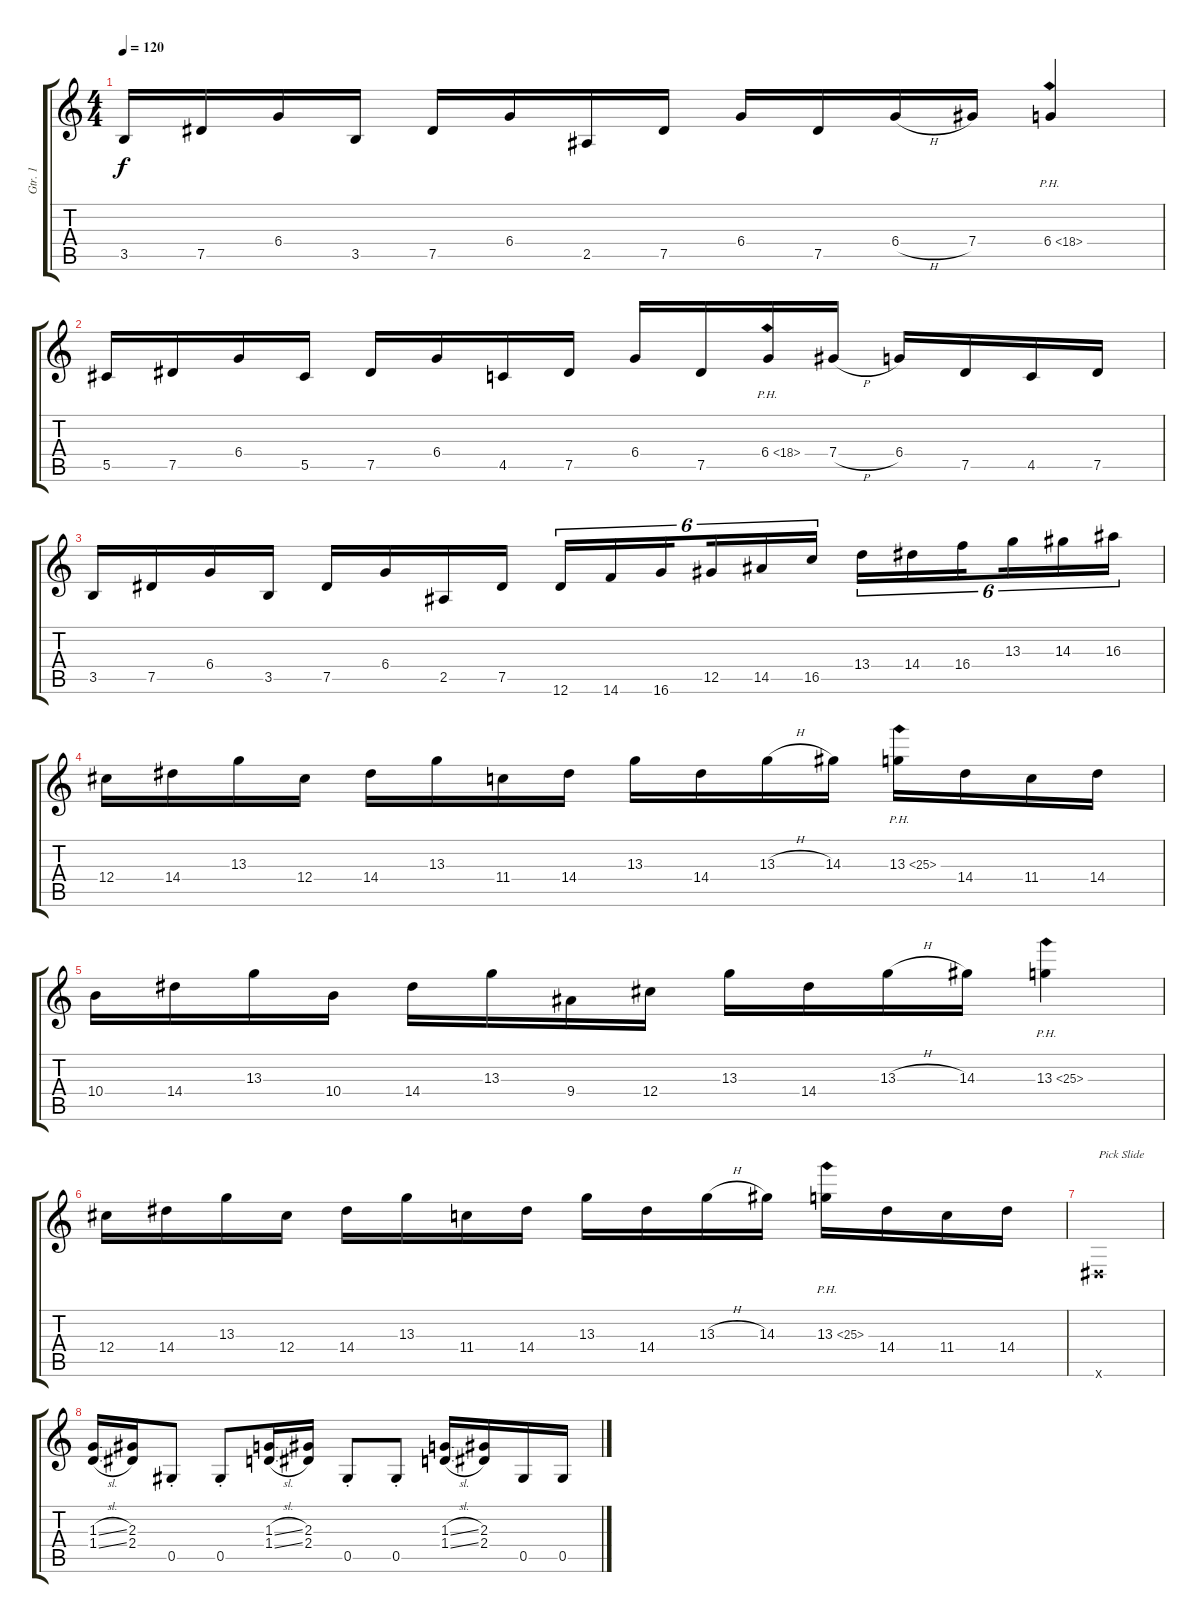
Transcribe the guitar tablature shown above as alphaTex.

\track ("Gtr. 1" "Gtr. 1") {instrument distortionguitar}
\staff {score tabs}
\tuning (Eb4 Bb3 Gb3 Db3 Ab2 Eb2) {hide}
\ts (4 4)
\tempo 120
\clef g2
\ks c
3.5.16{dy f} 7.5.16 6.4.16 3.5.16 7.5.16 6.4.16 2.5.16 7.5.16 6.4.16 7.5.16 6.4{h}.16 7.4.16 6.4{ph 12}.4 |
5.5.16 7.5.16 6.4.16 5.5.16 7.5.16 6.4.16 4.5.16 7.5.16 6.4.16 7.5.16 6.4{ph 12}.16 7.4{h}.16 6.4.16 7.5.16 4.5.16 7.5.16 |
3.5.16 7.5.16 6.4.16 3.5.16 7.5.16 6.4.16 2.5.16 7.5.16 12.6.16{tu (6 4)} 14.6.16{tu (6 4)} 16.6.16{tu (6 4) beam splitsecondary} 12.5.16{tu (6 4)} 14.5.16{tu (6 4)} 16.5.16{tu (6 4)} 13.4.16{tu (6 4)} 14.4.16{tu (6 4)} 16.4.16{tu (6 4) beam splitsecondary} 13.3.16{tu (6 4)} 14.3.16{tu (6 4)} 16.3.16{tu (6 4)} |
12.4.16 14.4.16 13.3.16 12.4.16 14.4.16 13.3.16 11.4.16 14.4.16 13.3.16 14.4.16 13.3{h}.16 14.3.16 13.3{ph 12}.16 14.4.16 11.4.16 14.4.16 |
10.4.16 14.4.16 13.3.16 10.4.16 14.4.16 13.3.16 9.4.16 12.4.16 13.3.16 14.4.16 13.3{h}.16 14.3.16 13.3{ph 12}.4 |
12.4.16 14.4.16 13.3.16 12.4.16 14.4.16 13.3.16 11.4.16 14.4.16 13.3.16 14.4.16 13.3{h}.16 14.3.16 13.3{ph 12}.16 14.4.16 11.4.16 14.4.16 |
0.6{x}.1{txt "Pick Slide"} |
(1.3{sl} 1.4{sl}).16 (2.3 2.4).16 0.5{st}.8 0.5{st}.8 (1.3{sl} 1.4{sl}).16 (2.3 2.4).16 0.5{st}.8 0.5{st}.8 (1.3{sl} 1.4{sl}).16 (2.3 2.4).16 0.5.16 0.5.16
